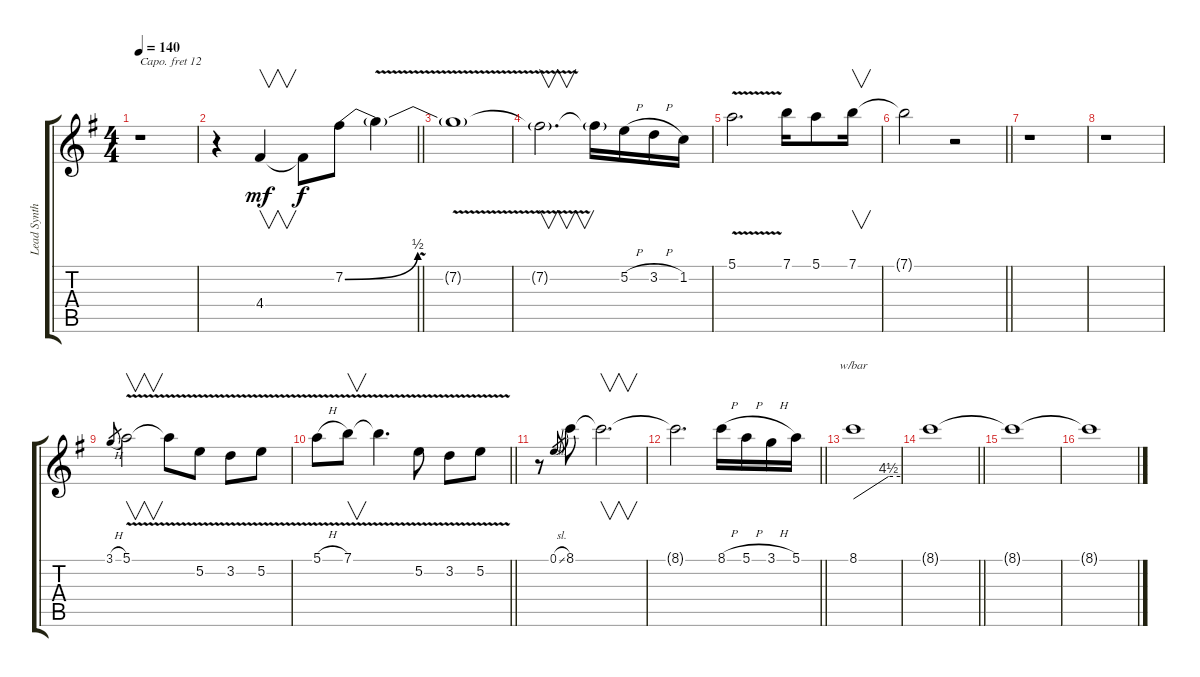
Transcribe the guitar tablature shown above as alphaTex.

\track ("Lead Synth" "Lead Synth") {instrument lead2sawtooth}
\staff {score tabs}
\capo 12
\tuning (E4 B3 G3 D3 A2 E2) {hide}
\ts (4 4)
\tempo 140
\clef g2
\ks g
r.1{dy f} |
\barLineRight lightlight
r.4 4.4.4{v dy mf} 4.4{t}.8{dy f} 7.2{be (bend 0 0 60 2)}.8 7.2{v t}.4 |
7.2{v t}.1 |
7.2{t}.2{v d} 7.2{t}.16 5.2{h}.16 3.2{h}.16 1.2.16 |
5.1{v}.2{d} 7.1.16 5.1.8 7.1.16{v} |
\barLineRight lightlight
7.1{t}.2 r.2 |
r.1 |
r.1 |
3.1{h}.8{gr} 5.1{v}.2{v} 5.1{t}.8 5.2{v}.8 3.2{v}.8 5.2{v}.8 |
\barLineRight lightlight
5.1{v h}.8 7.1{v}.8{v} 7.1{t}.4{d} 5.2{v}.8 3.2{v}.8 5.2{v}.8 |
r.8 0.1{sl}.8{gr} 8.1.8 8.1{t}.2{v d} |
\barLineRight lightlight
8.1{t}.2{d} 8.1{h}.16 5.1{h}.16 3.1{h}.16 5.1.16 |
8.1.1{tbe (custom default 0 0 45 18 60 18)} |
\barLineRight lightlight
8.1{t}.1 |
8.1{t}.1 |
8.1{t}.1
